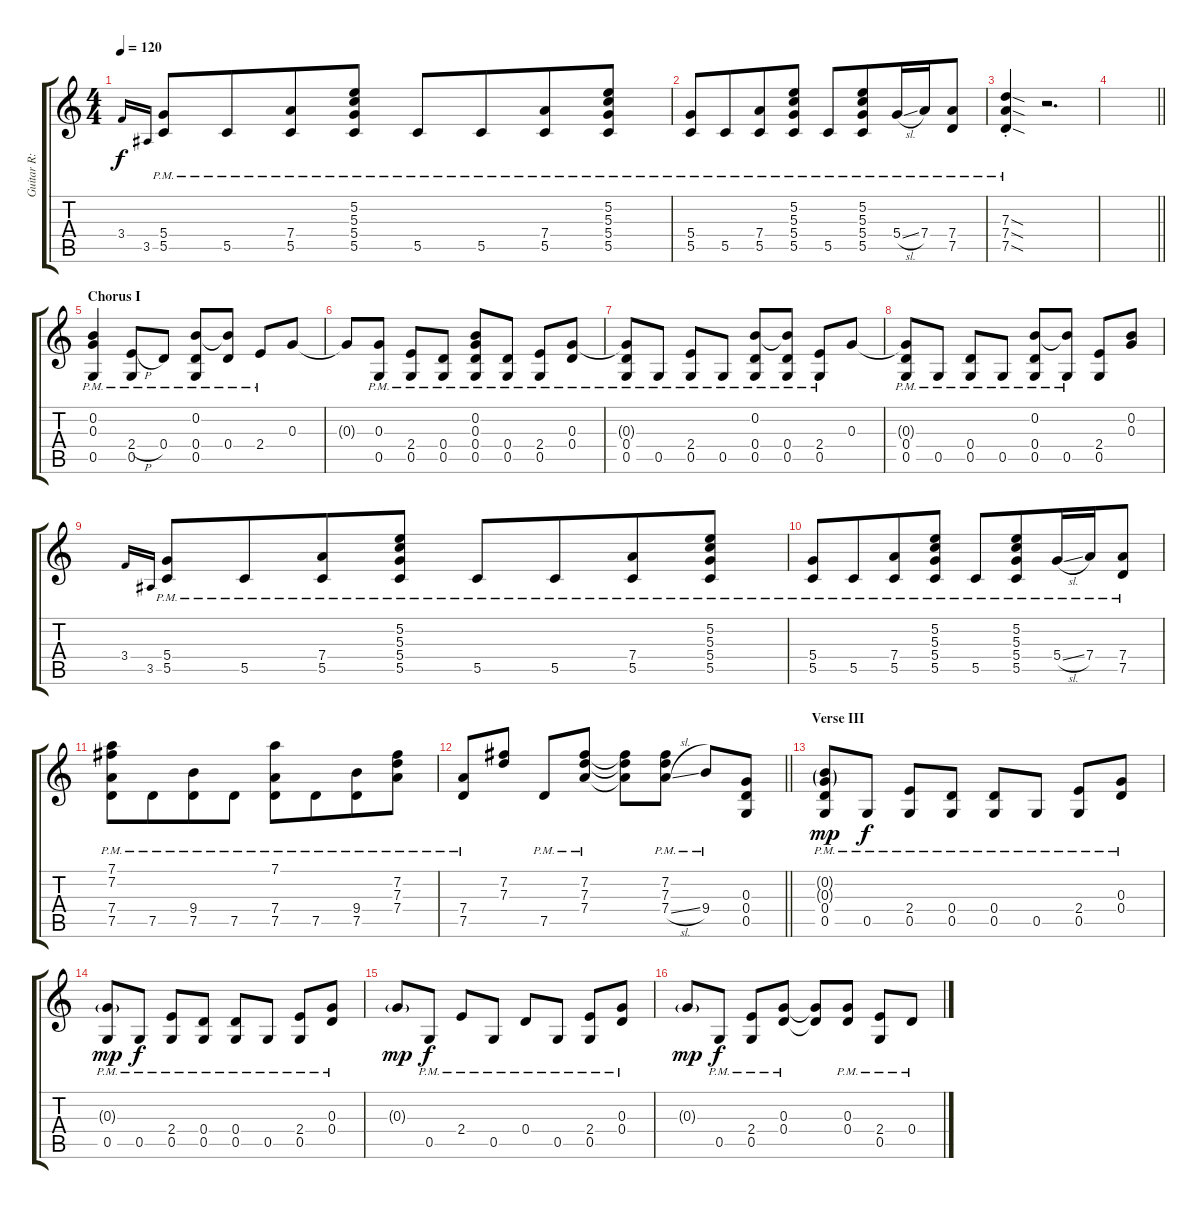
\track ("Guitar R: George" "Guitar R: ") {instrument distortionguitar}
\staff {score tabs}
\tuning (D4 B3 G3 D3 G2 D2) {hide}
\ts (4 4)
\tempo 120
\clef g2
\ks c
3.4.16{gr onbeat dy f} 3.5.16{gr onbeat} (5.4{pm} 5.5{pm}).8 5.5{pm}.8{beam merge} (7.4{pm} 5.5{pm}).8 (5.2 5.3 5.4{pm} 5.5{pm}).8 5.5{pm}.8 5.5{pm}.8{beam merge} (7.4{pm} 5.5{pm}).8 (5.2 5.3 5.4{pm} 5.5{pm}).8 |
(5.4{pm} 5.5{pm}).8 5.5{pm}.8{beam merge} (7.4{pm} 5.5{pm}).8 (5.2 5.3 5.4{pm} 5.5{pm}).8 5.5{pm}.8 (5.2 5.3 5.4{pm} 5.5{pm}).8{beam merge} 5.4{sl pm}.16 7.4{pm}.16 (7.4{pm} 7.5{pm}).8 |
(7.3{sod st} 7.4{sod pm st} 7.5{sod pm st}).4 r.2{d} |
\barLineRight lightlight
|
\section ("" "Chorus I")
(0.2 0.3 0.5{pm}).4 (2.4{h pm} 0.5{pm}).8 0.4{pm}.8 (0.2 0.4{pm} 0.5{pm}).8 (0.2{t} 0.4{pm}).8 2.4{pm}.8 0.3.8 |
0.3{t}.8 (0.3 0.5{pm}).8 (2.4{pm} 0.5{pm}).8 (0.4{pm} 0.5{pm}).8 (0.2 0.3 0.4{pm} 0.5{pm}).8 (0.4{pm} 0.5).8 (2.4 0.5{pm}).8 (0.3 0.4{pm}).8 |
(0.3{t} 0.4{pm} 0.5{pm}).8 0.5{pm}.8 (2.4{pm} 0.5{pm}).8 0.5{pm}.8 (0.2 0.4{pm} 0.5{pm}).8 (0.2{t} 0.4{pm} 0.5{pm}).8 (2.4{pm} 0.5{pm}).8 0.3.8 |
(0.3{t} 0.4{pm} 0.5{pm}).8 0.5{pm}.8 (0.4 0.5{pm}).8 0.5{pm}.8 (0.2 0.4{pm} 0.5{pm}).8 (0.2{t} 0.5{pm}).8 (2.4 0.5).8 (0.2 0.3).8 |
3.4.16{gr onbeat} 3.5.16{gr onbeat} (5.4{pm} 5.5{pm}).8 5.5{pm}.8{beam merge} (7.4{pm} 5.5{pm}).8 (5.2 5.3 5.4{pm} 5.5{pm}).8 5.5{pm}.8 5.5{pm}.8{beam merge} (7.4{pm} 5.5{pm}).8 (5.2 5.3 5.4{pm} 5.5{pm}).8 |
(5.4{pm} 5.5{pm}).8 5.5{pm}.8{beam merge} (7.4{pm} 5.5{pm}).8 (5.2 5.3 5.4{pm} 5.5{pm}).8 5.5{pm}.8 (5.2 5.3 5.4{pm} 5.5{pm}).8{beam merge} 5.4{sl pm}.16 7.4{pm}.16 (7.4{pm} 7.5{pm}).8 |
(7.1 7.2 7.4{pm} 7.5{pm}).8 7.5{pm}.8{beam merge} (9.4{pm} 7.5{pm}).8 7.5{pm}.8 (7.1 7.4{pm} 7.5{pm}).8 7.5{pm}.8{beam merge} (9.4{pm} 7.5{pm}).8 (7.2 7.3 7.4{pm}).8 |
\barLineRight lightlight
(7.4{pm} 7.5{pm}).8 (7.2 7.3).8 7.5{pm}.8 (7.2 7.3 7.4{pm}).8 (7.2{t} 7.3{t} 7.4{t}).8 (7.2 7.3 7.4{sl pm}).8 9.4{pm}.8 (0.3 0.4 0.5).8 |
\section ("" "Verse III")
(0.2{g} 0.3{g} 0.4 0.5{pm}).8{dy mp} 0.5{pm}.8{dy f} (2.4{pm} 0.5{pm}).8 (0.4{pm} 0.5).8 (0.4{pm} 0.5{pm}).8 0.5{pm}.8 (2.4{pm} 0.5{pm}).8 (0.3 0.4{pm}).8 |
(0.3{g} 0.5{pm}).8{dy mp} 0.5{pm}.8{dy f} (2.4{pm} 0.5{pm}).8 (0.4{pm} 0.5).8 (0.4{pm} 0.5{pm}).8 0.5{pm}.8 (2.4{pm} 0.5{pm}).8 (0.3 0.4{pm}).8 |
0.3{g}.8{dy mp} 0.5{pm}.8{dy f} 2.4{pm}.8 0.5{pm}.8 0.4{pm}.8 0.5{pm}.8 (2.4{pm} 0.5{pm}).8 (0.3 0.4{pm}).8 |
0.3{g}.8{dy mp} 0.5{pm}.8{dy f} (2.4{pm} 0.5).8 (0.3 0.4{pm}).8 (0.3{t} 0.4{t}).8 (0.3 0.4{pm}).8 (2.4{pm} 0.5{pm}).8 0.4{pm}.8
